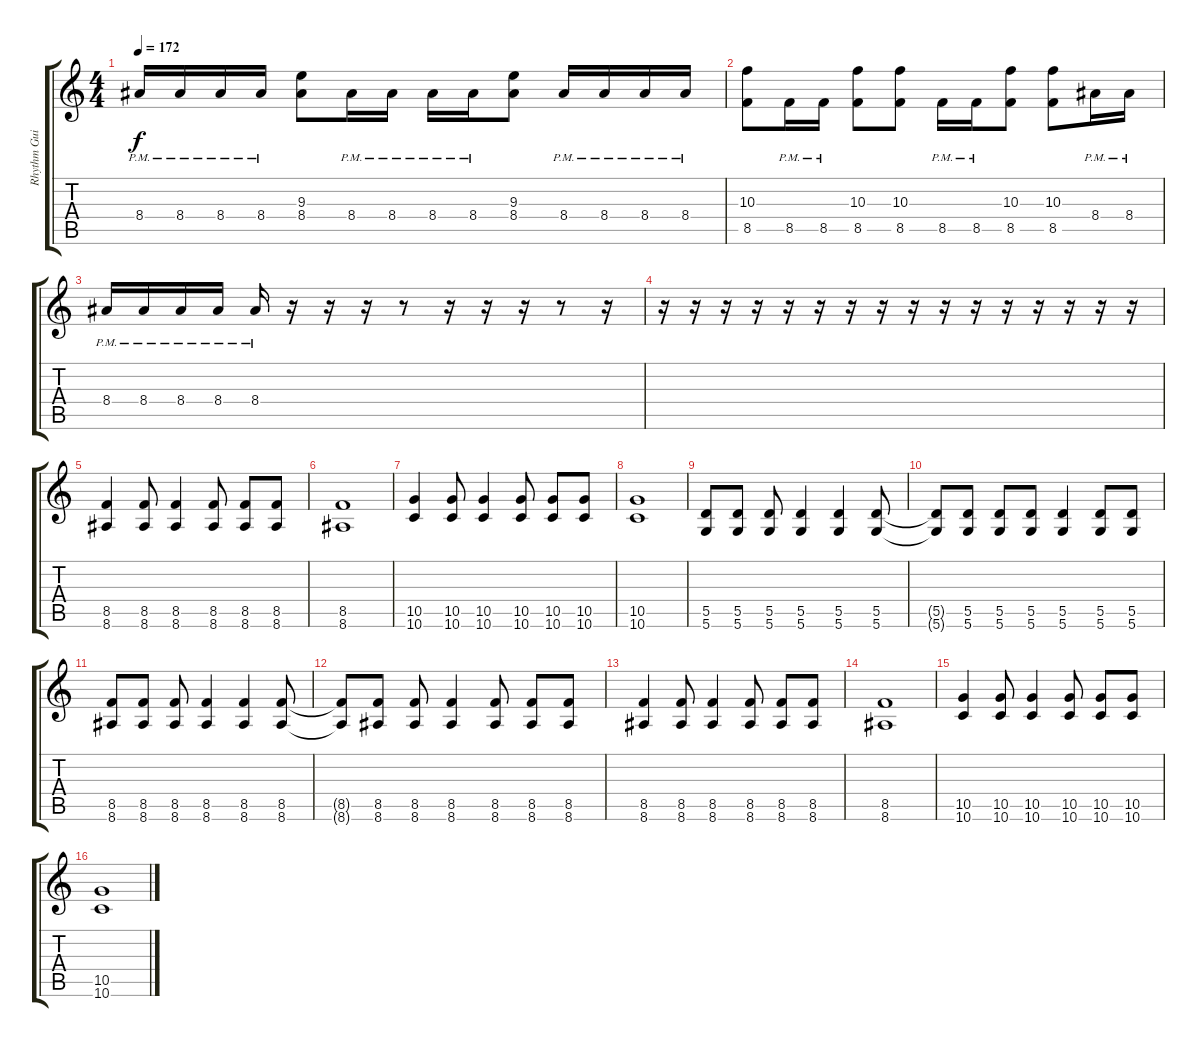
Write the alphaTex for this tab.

\track ("Rhythm Guitar 2" "Rhythm Gui") {instrument distortionguitar}
\staff {score tabs}
\tuning (E4 B3 G3 D3 A2 D2) {hide}
\ts (4 4)
\tempo 172
\clef g2
\ks c
8.4{pm}.16{dy f} 8.4{pm}.16 8.4{pm}.16 8.4{pm}.16 (9.3 8.4).8 8.4{pm}.16 8.4{pm}.16 8.4{pm}.16 8.4{pm}.16 (9.3 8.4).8 8.4{pm}.16 8.4{pm}.16 8.4{pm}.16 8.4{pm}.16 |
(10.3 8.5).8 8.5{pm}.16 8.5{pm}.16 (10.3 8.5).8 (10.3 8.5).8 8.5{pm}.16 8.5{pm}.16 (10.3 8.5).8 (10.3 8.5).8 8.4{pm}.16 8.4{pm}.16 |
8.4{pm}.16 8.4{pm}.16 8.4{pm}.16 8.4{pm}.16 8.4{pm}.16 r.16 r.16 r.16 r.8 r.16 r.16 r.16 r.8 r.16 |
r.16 r.16 r.16 r.16 r.16 r.16 r.16 r.16 r.16 r.16 r.16 r.16 r.16 r.16 r.16 r.16 |
(8.5 8.6).4 (8.5 8.6).8 (8.5 8.6).4 (8.5 8.6).8 (8.5 8.6).8 (8.5 8.6).8 |
(8.5 8.6).1 |
(10.5 10.6).4 (10.5 10.6).8 (10.5 10.6).4 (10.5 10.6).8 (10.5 10.6).8 (10.5 10.6).8 |
(10.5 10.6).1 |
(5.5 5.6).8 (5.5 5.6).8 (5.5 5.6).8 (5.5 5.6).4 (5.5 5.6).4 (5.5 5.6).8 |
(5.5{t} 5.6{t}).8 (5.5 5.6).8 (5.5 5.6).8 (5.5 5.6).8 (5.5 5.6).4 (5.5 5.6).8 (5.5 5.6).8 |
(8.5 8.6).8 (8.5 8.6).8 (8.5 8.6).8 (8.5 8.6).4 (8.5 8.6).4 (8.5 8.6).8 |
(8.5{t} 8.6{t}).8 (8.5 8.6).8 (8.5 8.6).8 (8.5 8.6).4 (8.5 8.6).8 (8.5 8.6).8 (8.5 8.6).8 |
(8.5 8.6).4 (8.5 8.6).8 (8.5 8.6).4 (8.5 8.6).8 (8.5 8.6).8 (8.5 8.6).8 |
(8.5 8.6).1 |
(10.5 10.6).4 (10.5 10.6).8 (10.5 10.6).4 (10.5 10.6).8 (10.5 10.6).8 (10.5 10.6).8 |
(10.5 10.6).1
